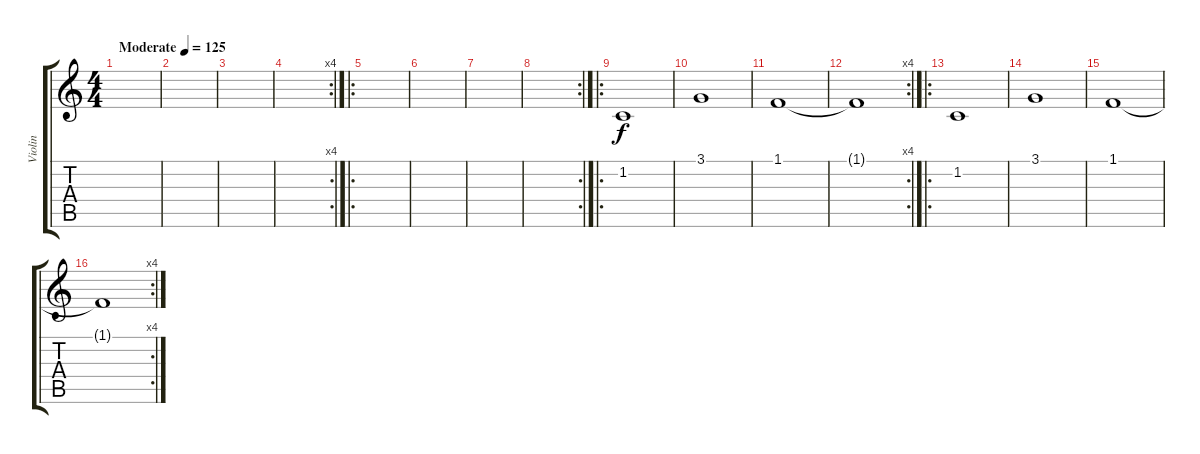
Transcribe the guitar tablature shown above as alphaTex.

\track ("Violin" "Violin") {instrument violin}
\staff {score tabs}
\tuning (E4 B3 G3 D3 A2 E2) {hide}
\ts (4 4)
\tempo (125 "Moderate")
\clef g2
\ks aminor
|
|
|
\rc 4
|
\ro
|
|
|
\rc 2
|
\ro
1.2.1 |
3.1.1 |
1.1.1 |
\rc 4
1.1{t}.1 |
\ro
1.2.1 |
3.1.1 |
1.1.1 |
\rc 4
1.1{t}.1
